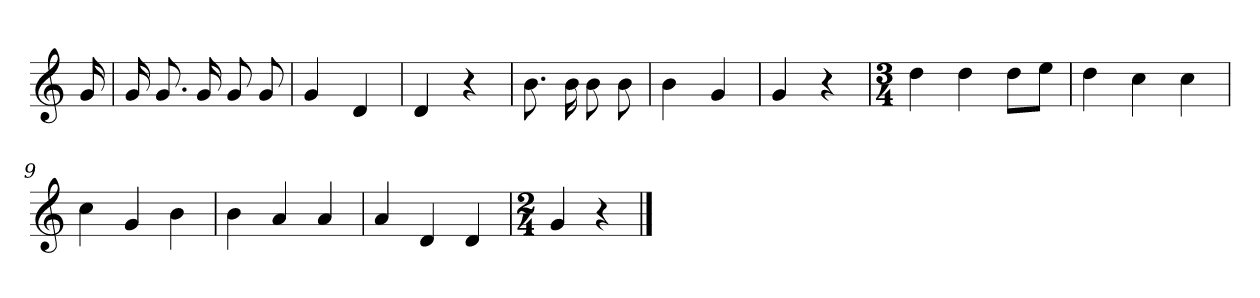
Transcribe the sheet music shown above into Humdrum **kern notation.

**kern
*part1
*staff1
*clefG2
*k[]
=
16g
=1
16g
8.g
16g
8g
8g
=2
4g
4d
=3
4d
4r
=4
8.b
16b
8b
8b
=5
4b
4g
=6
4g
4r
=7
*M3/4
4dd
4dd
8dd\L
8ee\J
=8
4dd
4cc
4cc
=9
4cc
4g
4b
=10
4b
4a
4a
=11
4a
4d
4d
=12
*M2/4
4g
4r
==
*-
